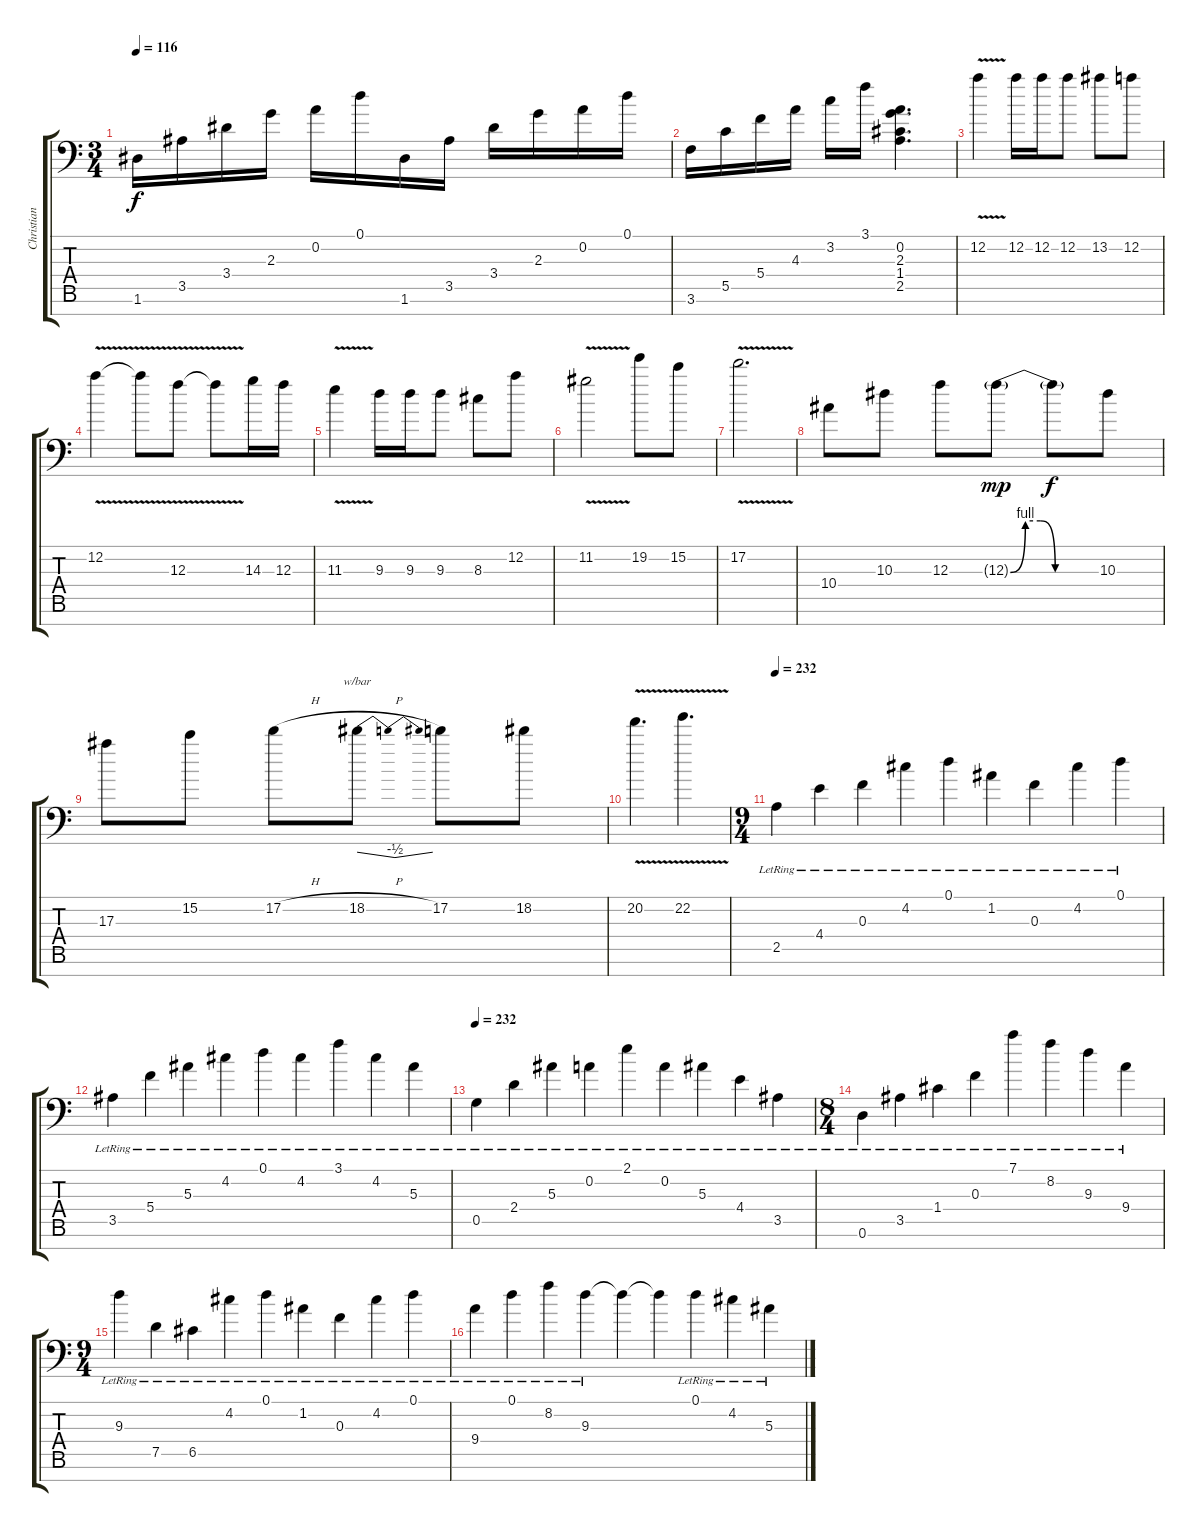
\track ("Christian Muenzner" "Christian ") {instrument distortionguitar}
\staff {score tabs}
\tuning (D4 A3 F3 C3 G2 D2 A1) {hide}
\ts (3 4)
\tempo 116
\clef f4
\ks c
1.6.16{dy f} 3.5.16 3.4.16 2.3.16 0.2.16 0.1.16 1.6.16 3.5.16 3.4.16 2.3.16 0.2.16 0.1.16 |
3.6.16 5.5.16 5.4.16 4.3.16 3.2.16 3.1.16 (0.2 2.3 1.4 2.5).4{d} |
12.2{v}.4{instrument distortionguitar} 12.2.16 12.2.16 12.2.8 13.2.8 12.2.8 |
12.2{v}.4 12.2{t}.8 12.3{v}.8 12.3{t}.8 14.3.16 12.3.16 |
11.3{v}.4 9.3.16 9.3.16 9.3.8 8.3.8 12.2.8 |
11.2{v}.2 19.2.8 15.2.8 |
17.2{v}.2{d} |
10.4.8 10.3.8 12.3.8 12.3{be (custom 0 0 10 4 20 4 30 0 60 0) g}.8{dy mp} 12.3{t}.8{dy f} 10.3.8 |
17.3.8 15.2.8 17.2{h}.8 18.2{h}.8{tbe (dip default 0 0 30 -2 60 0)} 17.2.8 18.2.8 |
20.2{v}.4{d} 22.2{v}.4{d} |
\ts (9 4)
\tempo 232
2.5{lr}.4 4.4{lr}.4 0.3{lr}.4 4.2{lr}.4 0.1{lr}.4 1.2{lr}.4 0.3{lr}.4 4.2{lr}.4 0.1{lr}.4 |
3.5{lr}.4 5.4{lr}.4 5.3{lr}.4 4.2{lr}.4 0.1{lr}.4 4.2{lr}.4 3.1{lr}.4 4.2{lr}.4 5.3{lr}.4 |
\tempo 232
0.5{lr}.4 2.4{lr}.4 5.3{lr}.4 0.2{lr}.4 2.1{lr}.4 0.2{lr}.4 5.3{lr}.4 4.4{lr}.4 3.5{lr}.4 |
\ts (8 4)
0.6{lr}.4 3.5{lr}.4 1.4{lr}.4 0.3{lr}.4 7.1{lr}.4 8.2{lr}.4 9.3{lr}.4 9.4{lr}.4 |
\ts (9 4)
9.3{lr}.4 7.5{lr}.4 6.5{lr}.4 4.2{lr}.4 0.1{lr}.4 1.2{lr}.4 0.3{lr}.4 4.2{lr}.4 0.1{lr}.4 |
9.4{lr}.4 0.1{lr}.4 8.2{lr}.4 9.3{lr}.4 9.3{t}.4 9.3{t}.4 0.1{lr}.4 4.2{lr}.4 5.3{lr}.4
